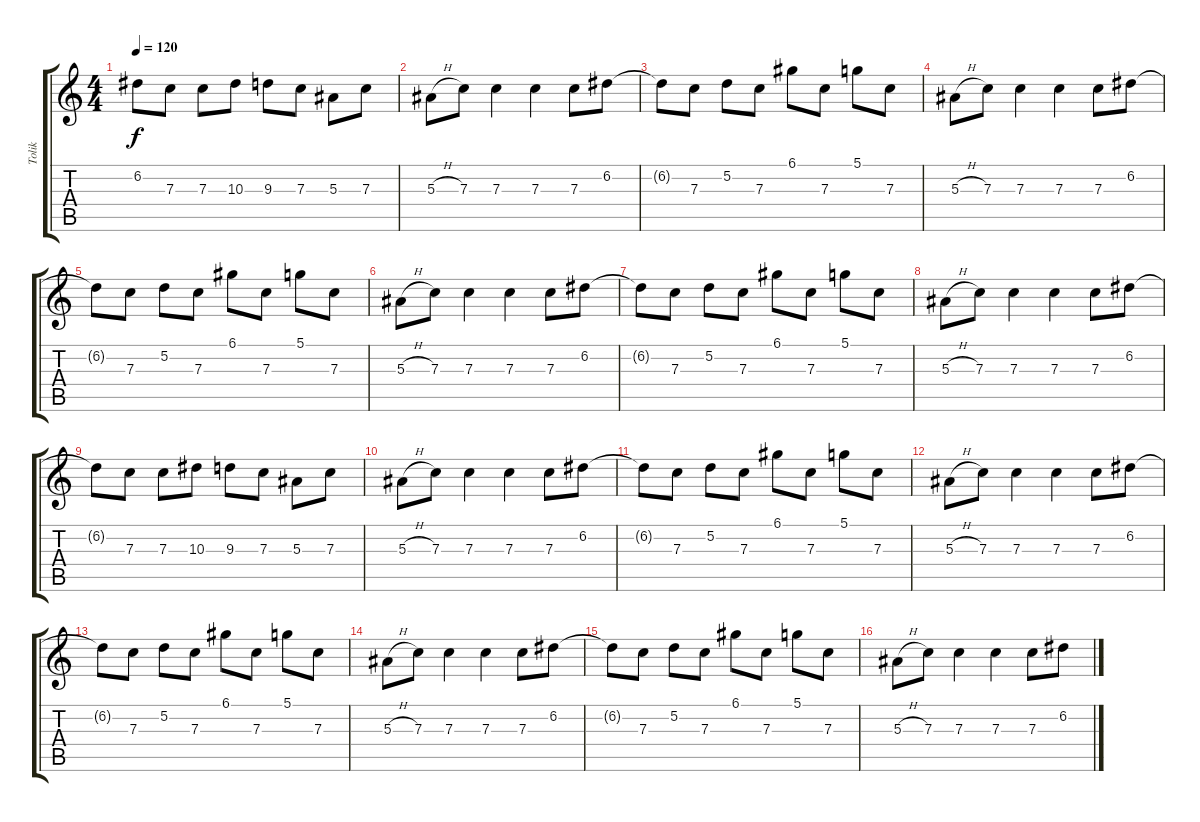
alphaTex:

\track ("Tolik" "Tolik") {instrument distortionguitar}
\staff {score tabs}
\tuning (D4 A3 F3 C3 G2 C2) {hide}
\ts (4 4)
\tempo 120
\clef g2
\ks c
6.2{t}.8{dy f} 7.3.8 7.3.8 10.3.8 9.3.8 7.3.8 5.3.8 7.3.8 |
5.3{h}.8 7.3.8 7.3.4 7.3.4 7.3.8 6.2.8 |
6.2{t}.8 7.3.8 5.2.8 7.3.8 6.1.8 7.3.8 5.1.8 7.3.8 |
5.3{h}.8 7.3.8 7.3.4 7.3.4 7.3.8 6.2.8 |
6.2{t}.8 7.3.8 5.2.8 7.3.8 6.1.8 7.3.8 5.1.8 7.3.8 |
5.3{h}.8 7.3.8 7.3.4 7.3.4 7.3.8 6.2.8 |
6.2{t}.8 7.3.8 5.2.8 7.3.8 6.1.8 7.3.8 5.1.8 7.3.8 |
5.3{h}.8 7.3.8 7.3.4 7.3.4 7.3.8 6.2.8 |
6.2{t}.8 7.3.8 7.3.8 10.3.8 9.3.8 7.3.8 5.3.8 7.3.8 |
5.3{h}.8 7.3.8 7.3.4 7.3.4 7.3.8 6.2.8 |
6.2{t}.8 7.3.8 5.2.8 7.3.8 6.1.8 7.3.8 5.1.8 7.3.8 |
5.3{h}.8 7.3.8 7.3.4 7.3.4 7.3.8 6.2.8 |
6.2{t}.8 7.3.8 5.2.8 7.3.8 6.1.8 7.3.8 5.1.8 7.3.8 |
5.3{h}.8 7.3.8 7.3.4 7.3.4 7.3.8 6.2.8 |
6.2{t}.8 7.3.8 5.2.8 7.3.8 6.1.8 7.3.8 5.1.8 7.3.8 |
5.3{h}.8 7.3.8 7.3.4 7.3.4 7.3.8 6.2.8
